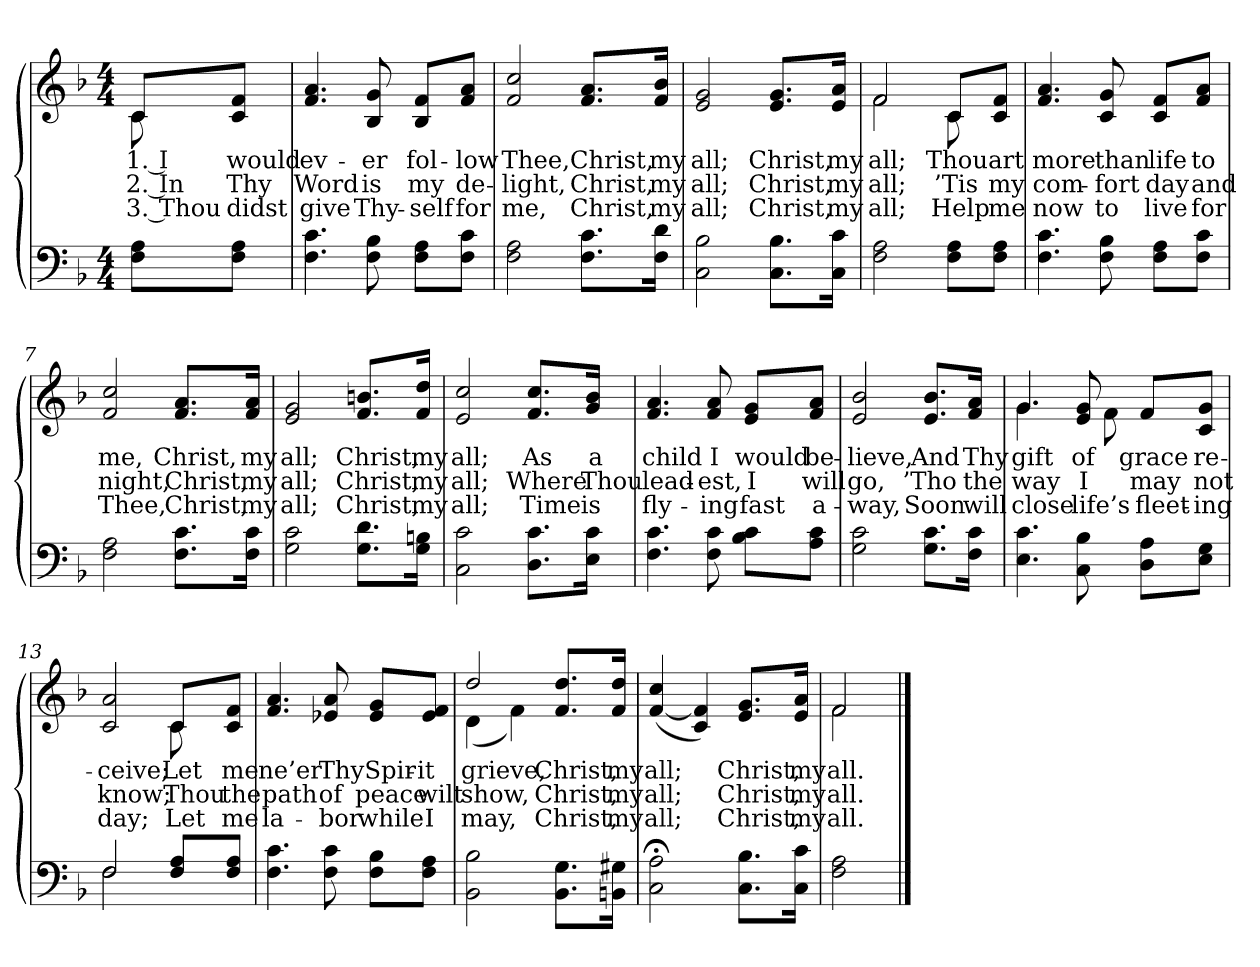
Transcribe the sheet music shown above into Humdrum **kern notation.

**kern	**kern	**text	**text	**text
*part2	*part1	*part1	*part1	*part1
*staff2	*staff1	*staff1	*staff1	*staff1
*clefF4	*clefG2	*	*	*
*k[b-]	*k[b-]	*	*	*
*F:	*F:	*	*	*
*M4/4	*M4/4	*	*	*
*MM93	*MM93	*	*	*
=1	=1	=1	=1	=1
!	!	!LO:LY:b	!LO:LY:b	!LO:LY:b
*	*^	*	*	*
8F\ 8A\L	8c/L	8c\	1. I	2. In	3. Thou
!	!	!	!LO:LY:b	!LO:LY:b	!LO:LY:b
8F\ 8A\J	8c/ 8f/J	8ryy	would	Thy	didst
=2	=2	=2	=2	=2	=2
!	!	!	!LO:LY:b	!LO:LY:b	!LO:LY:b
*	*v	*v	*	*	*
4.F\ 4.c\	4.f/ 4.a/	ev-	Word	give
!	!	!LO:LY:b	!LO:LY:b	!LO:LY:b
8F\ 8B-\	8B-/ 8g/	-er	is	Thy-
!	!	!LO:LY:b	!LO:LY:b	!LO:LY:b
8F\ 8A\L	8B-/ 8f/L	fol-	my	-self
!	!	!LO:LY:b	!LO:LY:b	!LO:LY:b
8F\ 8c\J	8f/ 8a/J	-low	de-	for
=3	=3	=3	=3	=3
!	!	!LO:LY:b	!LO:LY:b	!LO:LY:b
2F\ 2A\	2f/ 2cc/	Thee,	-light,	me,
!	!	!LO:LY:b	!LO:LY:b	!LO:LY:b
8.F\ 8.c\L	8.f/ 8.a/L	Christ,	Christ,	Christ,
!	!	!LO:LY:b	!LO:LY:b	!LO:LY:b
16F\ 16d\Jk	16f/ 16b-/Jk	my	my	my
=4	=4	=4	=4	=4
!	!	!LO:LY:b	!LO:LY:b	!LO:LY:b
2C\ 2B-\	2e/ 2g/	all;	all;	all;
!	!	!LO:LY:b	!LO:LY:b	!LO:LY:b
8.C\ 8.B-\L	8.e/ 8.g/L	Christ,	Christ,	Christ,
!	!	!LO:LY:b	!LO:LY:b	!LO:LY:b
16C\ 16c\Jk	16e/ 16a/Jk	my	my	my
=5	=5	=5	=5	=5
!	!	!LO:LY:b	!LO:LY:b	!LO:LY:b
*	*^	*	*	*
2F\ 2A\	2f/	2f\	all;	all;	all;
!	!	!	!LO:LY:b	!LO:LY:b	!LO:LY:b
8F\ 8A\L	8c/L	8c\	Thou	’Tis	Help
!	!	!	!LO:LY:b	!LO:LY:b	!LO:LY:b
8F\ 8A\J	8c/ 8f/J	8ryy	art	my	me
!!LO:LB:g=z
=6	=6	=6	=6	=6	=6
!	!	!	!LO:LY:b	!LO:LY:b	!LO:LY:b
*	*v	*v	*	*	*
4.F\ 4.c\	4.f/ 4.a/	more	com-	now
!	!	!LO:LY:b	!LO:LY:b	!LO:LY:b
8F\ 8B-\	8c/ 8g/	than	-fort	to
!	!	!LO:LY:b	!LO:LY:b	!LO:LY:b
8F\ 8A\L	8c/ 8f/L	life	day	live
!	!	!LO:LY:b	!LO:LY:b	!LO:LY:b
8F\ 8c\J	8f/ 8a/J	to	and	for
=7	=7	=7	=7	=7
!	!	!LO:LY:b	!LO:LY:b	!LO:LY:b
2F\ 2A\	2f/ 2cc/	me,	night,	Thee,
!	!	!LO:LY:b	!LO:LY:b	!LO:LY:b
8.F\ 8.c\L	8.f/ 8.a/L	Christ,	Christ,	Christ,
!	!	!LO:LY:b	!LO:LY:b	!LO:LY:b
16F\ 16c\Jk	16f/ 16a/Jk	my	my	my
=8	=8	=8	=8	=8
!	!	!LO:LY:b	!LO:LY:b	!LO:LY:b
2G\ 2c\	2e/ 2g/	all;	all;	all;
!	!	!LO:LY:b	!LO:LY:b	!LO:LY:b
8.G\ 8.d\L	8.f/ 8.bn/L	Christ,	Christ,	Christ,
!	!	!LO:LY:b	!LO:LY:b	!LO:LY:b
16G\ 16Bn\Jk	16f/ 16dd/Jk	my	my	my
=9	=9	=9	=9	=9
!	!	!LO:LY:b	!LO:LY:b	!LO:LY:b
2C\ 2c\	2e/ 2cc/	all;	all;	all;
!	!	!LO:LY:b	!LO:LY:b	!LO:LY:b
8.D\ 8.c\L	8.f/ 8.cc/L	As	Where	Time
!	!	!LO:LY:b	!LO:LY:b	!LO:LY:b
16E\ 16c\Jk	16g/ 16b-/Jk	a	Thou	is
=10	=10	=10	=10	=10
!	!	!LO:LY:b	!LO:LY:b	!LO:LY:b
4.F\ 4.c\	4.f/ 4.a/	child	lead-	fly-
!	!	!LO:LY:b	!LO:LY:b	!LO:LY:b
8F\ 8c\	8f/ 8a/	I	-est,	-ing
!	!	!LO:LY:b	!LO:LY:b	!LO:LY:b
8B-\ 8c\L	8e/ 8g/L	would	I	fast
!	!	!LO:LY:b	!LO:LY:b	!LO:LY:b
8A\ 8c\J	8f/ 8a/J	be-	will	a-
!!LO:LB:g=z
=11	=11	=11	=11	=11
!	!	!LO:LY:b	!LO:LY:b	!LO:LY:b
2G\ 2c\	2e/ 2b-/	-lieve,	go,	-way,
!	!	!LO:LY:b	!LO:LY:b	!LO:LY:b
8.G\ 8.c\L	8.e/ 8.b-/L	And	’Tho	Soon
!	!	!LO:LY:b	!LO:LY:b	!LO:LY:b
16F\ 16c\Jk	16f/ 16a/Jk	Thy	the	will
=12	=12	=12	=12	=12
!	!	!LO:LY:b	!LO:LY:b	!LO:LY:b
*	*^	*	*	*
4.E\ 4.c\	4.g/	4.g\	gift	way	close
!	!	!	!LO:LY:b	!LO:LY:b	!LO:LY:b
8C\ 8B-\	8e/ 8g/	8f\	of	I	life’s
!	!	!	!LO:LY:b	!LO:LY:b	!LO:LY:b
8D\ 8A\L	8f/L	4ryy	grace	may	fleet-
!	!	!	!LO:LY:b	!LO:LY:b	!LO:LY:b
8E\ 8G\J	8c/ 8g/J	.	re-	not	-ing
=13	=13	=13	=13	=13	=13
*^	*	*	*	*	*
!	!	!	!	!LO:LY:b	!LO:LY:b	!LO:LY:b
2F/	2F\	2c/ 2a/	2ryy	-ceive;	know;	day;
!	!	!	!	!LO:LY:b	!LO:LY:b	!LO:LY:b
8F/ 8A/L	4ryy	8c/L	8c\	Let	Thou	Let
!	!	!	!	!LO:LY:b	!LO:LY:b	!LO:LY:b
8F/ 8A/J	.	8c/ 8f/J	8ryy	me	the	me
*v	*v	*	*	*	*	*
=14	=14	=14	=14	=14	=14
!	!	!	!LO:LY:b	!LO:LY:b	!LO:LY:b
*	*v	*v	*	*	*
4.F\ 4.c\	4.f/ 4.a/	ne’er	path	la-
!	!	!LO:LY:b	!LO:LY:b	!LO:LY:b
8F\ 8c\	8e-X/ 8a/	Thy	of	-bor
!	!	!LO:LY:b	!LO:LY:b	!LO:LY:b
8F\ 8B-\L	8e-/ 8g/L	Spir-	peace	while
!	!	!LO:LY:b	!LO:LY:b	!LO:LY:b
8F\ 8A\J	8e-/ 8f/J	-it	wilt	I
=15	=15	=15	=15	=15
!	!	!LO:LY:b	!LO:LY:b	!LO:LY:b
*	*^	*	*	*
2BB-\ 2B-\	2dd/	(<4d\	grieve,	show,	may,
.	.	4f\)	.	.	.
!	!	!	!LO:LY:b	!LO:LY:b	!LO:LY:b
8.BB-\ 8.G\L	8.f/ 8.dd/L	4ryy	Christ,	Christ,	Christ,
!	!	!	!LO:LY:b	!LO:LY:b	!LO:LY:b
16BBn\ 16G#X\Jk	16f/ 16dd/Jk	.	my	my	my
*	*v	*v	*	*	*
!!LO:LB:g=z
=16	=16	=16	=16	=16
!	!	!LO:LY:b	!LO:LY:b	!LO:LY:b
2C\;< 2A\;<	(>[4f/ 4cc/	all;	all;	all;
.	4c/ 4f/])	.	.	.
!	!	!LO:LY:b	!LO:LY:b	!LO:LY:b
8.C\ 8.B-\L	8.e/ 8.g/L	Christ,	Christ,	Christ,
!	!	!LO:LY:b	!LO:LY:b	!LO:LY:b
16C\ 16c\Jk	16e/ 16a/Jk	my	my	my
=17	=17	=17	=17	=17
!	!	!LO:LY:b	!LO:LY:b	!LO:LY:b
*	*^	*	*	*
2F\ 2A\	2f/	2f\	all.	all.	all.
*	*v	*v	*	*	*
==	==	==	==	==
*-	*-	*-	*-	*-
